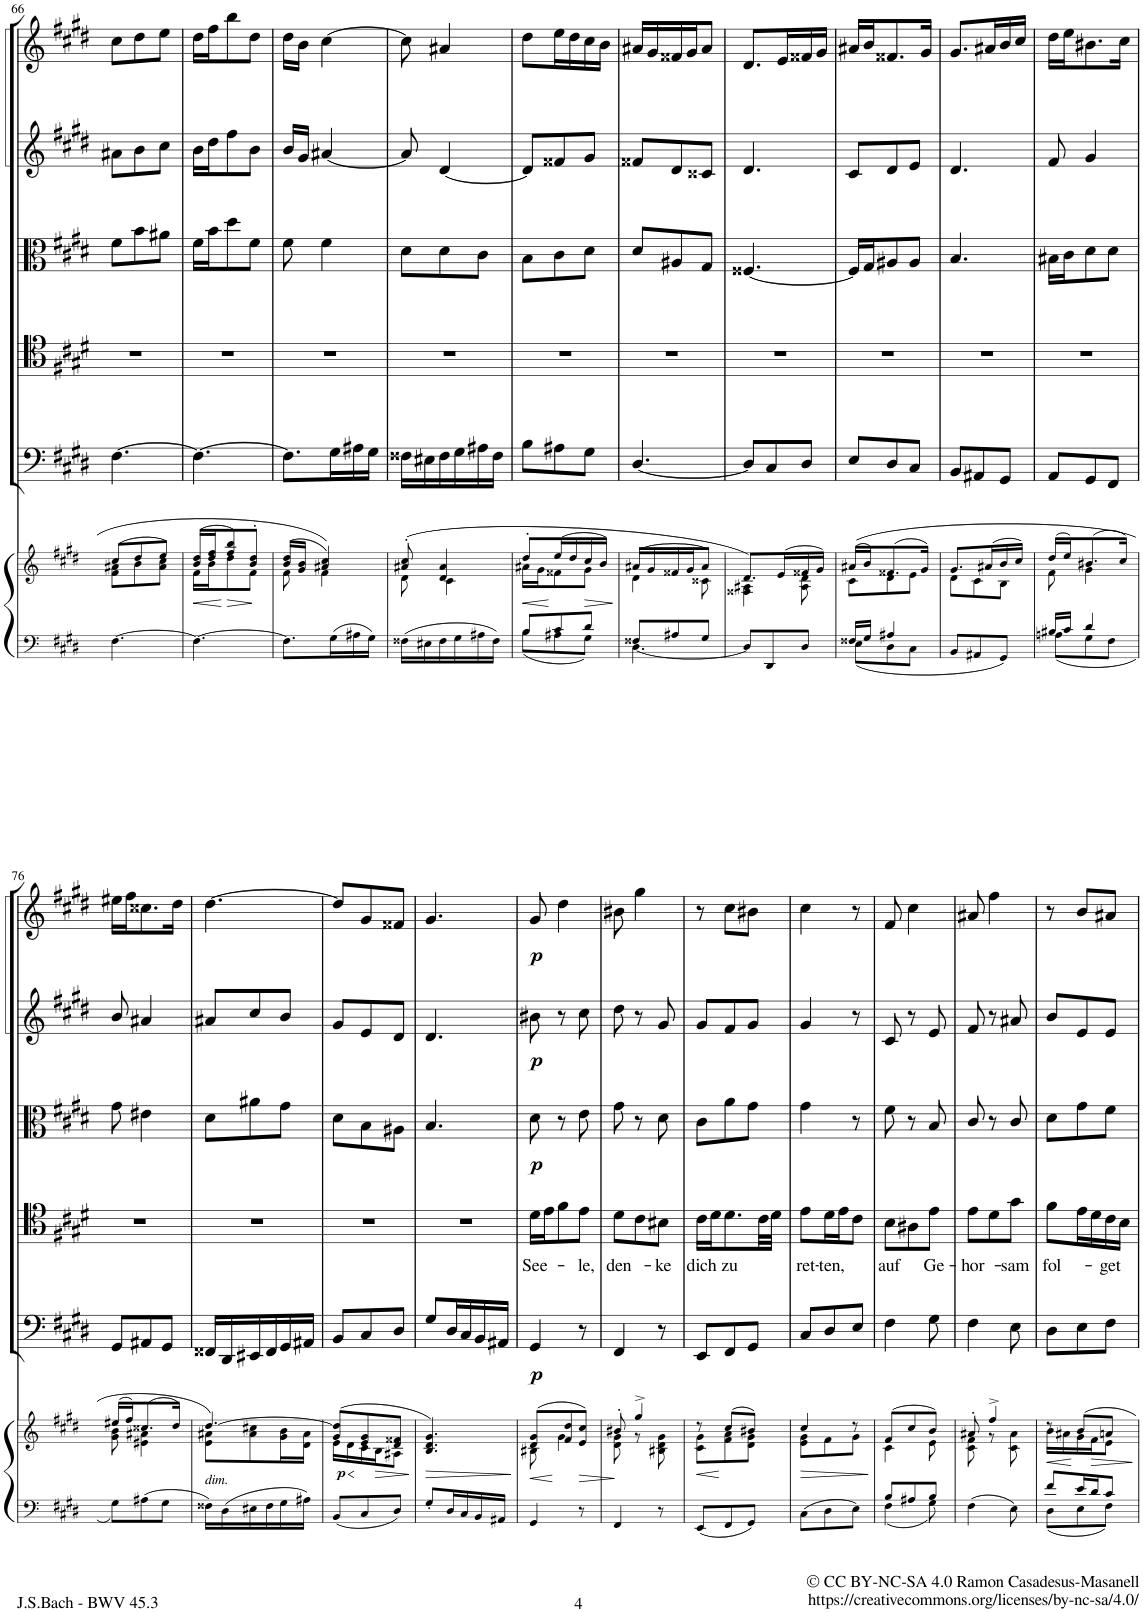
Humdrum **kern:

**kern	**kern	**dynam	**kern	**dynam	**kern	**text	**kern	**dynam	**kern	**dynam	**kern	**dynam
*part6	*part6	*part6	*part5	*part5	*part4	*part4	*part3	*part3	*part2	*part2	*part1	*part1
*staff7	*staff6	*staff6/7	*staff5	*staff5	*staff4	*staff4	*staff3	*staff3	*staff2	*staff2	*staff1	*staff1
*I"Piano reduction	*	*	*I"Continuo	*	*I"Tenore	*	*I"Viola	*	*I"Violino II	*	*I"Violino I	*
*I'Pno	*	*	*	*	*	*	*	*	*	*	*	*
!!LO:PB:g=z
*clefF4	*clefG2	*	*clefF4	*	*clefC4	*	*clefC3	*	*clefG2	*	*clefG2	*
*k[f#c#g#d#]	*k[f#c#g#d#]	*	*k[f#c#g#d#]	*	*k[f#c#g#d#]	*	*k[f#c#g#d#]	*	*k[f#c#g#d#]	*	*k[f#c#g#d#]	*
*M3/8	*M3/8	*	*M3/8	*	*M3/8	*	*M3/8	*	*M3/8	*	*M3/8	*
=66	=66	=66	=66	=66	=66	=66	=66	=66	=66	=66	=66	=66
*	*^	*	*	*	*	*	*	*	*	*	*	*
[4.F#\	(8cc#/L	8f#\ 8a#X\L	.	[4.F#\	.	4.r	.	8f#\L	.	8a#X\L	.	8cc#\L	.
.	8dd#/	8b\	.	.	.	.	.	8b\	.	8b\	.	8dd#\	.
.	8ee/J)	8a#\ 8cc#\J	.	.	.	.	.	8a#X\J	.	8cc#\J	.	8ee\J	.
=67	=67	=67	=67	=67	=67	=67	=67	=67	=67	=67	=67	=67	=67
!	!	!	!LO:HP:b	!	!	!	!	!	!	!	!	!	!
4.F#\_	(16b/ 16dd#/LL	16f#\LL	<	4.F#\_	.	4.r	.	16f#\LL	.	16b\LL	.	16dd#\LL	.
.	16dd#/ 16ff#/J	16b\J	.	.	.	.	.	16b\J	.	16dd#\J	.	16ff#\J	.
!	!	!	!LO:HP:n=1:b	!	!	!	!	!	!	!	!	!	!
.	8ff#/ 8bb/)	8dd#\	[ >	.	.	.	.	8dd#\	.	8ff#\	.	8bb\	.
.	8b/' 8dd#/'J	8f#\J	.	.	.	.	.	8f#\J	.	8b\J	.	8dd#\J	.
*	*v	*v	*	*	*	*	*	*	*	*	*	*	*
.	.	]	.	.	.	.	.	.	.	.	.	.
=68	=68	=68	=68	=68	=68	=68	=68	=68	=68	=68	=68	=68
*	*^	*	*	*	*	*	*	*	*	*	*	*
8.F#\L]	(16b/ 16dd#/LL	8f#\	.	8.F#\L]	.	4.r	.	8f#\	.	16b/LL	.	16dd#\LL	.
.	16g#/ 16b/JJ	.	.	.	.	.	.	.	.	16g#/JJ	.	16b\JJ	.
.	4a#X/ 4cc#/)	4f#\	.	.	.	.	.	4f#\	.	[4a#X/	.	[4cc#\	.
16G#\L	.	.	.	16G#\L	.	.	.	.	.	.	.	.	.
16A#X\	.	.	.	16A#X\	.	.	.	.	.	.	.	.	.
16G#\JJ	.	.	.	16G#\JJ	.	.	.	.	.	.	.	.	.
=69	=69	=69	=69	=69	=69	=69	=69	=69	=69	=69	=69	=69	=69
16F##X\LL	(8a#X/' 8cc#/'	8d#\	.	16F##X\LL	.	4.r	.	8d#\L	.	8a#/]	.	8cc#\]	.
16E#X\	.	.	.	16E#X\	.	.	.	.	.	.	.	.	.
16F##\	4d#/ 4a#/	4c#\	.	16F##\	.	.	.	8d#\	.	[4d#/	.	4a#X/	.
16G#\	.	.	.	16G#\	.	.	.	.	.	.	.	.	.
16A#X\	.	.	.	16A#X\	.	.	.	8c#\J	.	.	.	.	.
16F##\JJ	.	.	.	16F##\JJ	.	.	.	.	.	.	.	.	.
=70	=70	=70	=70	=70	=70	=70	=70	=70	=70	=70	=70	=70	=70
*^	*	*	*	*	*	*	*	*	*	*	*	*	*
!	!	!	!	!LO:HP:b	!	!	!	!	!	!	!	!	!	!
8B/L	8B\L	8dd#'/L	16a#X\LL	<	8B\L	.	4.r	.	8B\L	.	8d#/L]	.	8dd#\L	.
.	.	.	16g#\J	.	.	.	.	.	.	.	.	.	.	.
8c#/	8A#X\	(16ee/L	8f##X\	[	8A#X\	.	.	.	8c#\	.	8f##X/	.	16ee\L	.
.	.	16dd#/	.	.	.	.	.	.	.	.	.	.	16dd#\	.
!	!	!	!	!LO:HP:b	!	!	!	!	!	!	!	!	!	!
8d#/J	8G#\J	16cc#/	8g#\J	>	8G#\J	.	.	.	8d#\J	.	8g#/J	.	16cc#\	.
.	.	16b/JJ)	.	.	.	.	.	.	.	.	.	.	16b\JJ	.
*v	*v	*	*	*	*	*	*	*	*	*	*	*	*	*
*	*v	*v	*	*	*	*	*	*	*	*	*	*	*
.	.	]	.	.	.	.	.	.	.	.	.	.
=71	=71	=71	=71	=71	=71	=71	=71	=71	=71	=71	=71	=71
*^	*^	*	*	*	*	*	*	*	*	*	*	*
8F##X/L	[4.D#\	(16a#X/LL	4d#\	.	[4.D#/	.	4.r	.	8d#/L	.	8f##X/L	.	16a#X/LL	.
.	.	16g#/	.	.	.	.	.	.	.	.	.	.	16g#/	.
8A#X/	.	16f##X/	.	.	.	.	.	.	8A#X/	.	8d#/	.	16f##X/	.
.	.	16g#/J	.	.	.	.	.	.	.	.	.	.	16g#/J	.
8G#/J	.	8a#/J)	8c##X\	.	.	.	.	.	8G#/J	.	8c##X/J	.	8a#/J	.
*v	*v	*	*	*	*	*	*	*	*	*	*	*	*	*
=72	=72	=72	=72	=72	=72	=72	=72	=72	=72	=72	=72	=72	=72
8D#/L]	8.d#/L)	4F##X\ 4A#X\	.	8D#/L]	.	4.r	.	[4.F##X/	.	4.d#/	.	8.d#/L	.
8DD#/	.	.	.	8C#/	.	.	.	.	.	.	.	.	.
.	(16e/L	.	.	.	.	.	.	.	.	.	.	16e/L	.
8D#/J	16f##X/	8A#\ 8d#\	.	8D#/J	.	.	.	.	.	.	.	16f##X/	.
.	16g#/JJ)	.	.	.	.	.	.	.	.	.	.	16g#/JJ	.
=73	=73	=73	=73	=73	=73	=73	=73	=73	=73	=73	=73	=73	=73
*^	*	*	*	*	*	*	*	*	*	*	*	*	*
16F##X/LL	8E\L	((16a#X/LL	8c#\L	.	8E/L	.	4.r	.	16F##/LL]	.	8c#/L	.	16a#X/LL	.
16G#/JJ	.	16b/J)	.	.	.	.	.	.	16G#/J	.	.	.	16b/J	.
4A#X/	8D#\	(8.f##X/	8d#\	.	8D#/	.	.	.	8A#X/	.	8d#/	.	8.f##X/	.
.	8C#\J	.	8e\J	.	8C#/J	.	.	.	8A#/J	.	8e/J	.	.	.
.	.	16g#/Jk)	.	.	.	.	.	.	.	.	.	.	16g#/Jk	.
*v	*v	*	*	*	*	*	*	*	*	*	*	*	*	*
=74	=74	=74	=74	=74	=74	=74	=74	=74	=74	=74	=74	=74	=74
8BB/L	8.g#/L	8d#\L	.	8BB/L	.	4.r	.	4.B/	.	4.d#/	.	8.g#/L	.
8AA#X/	.	8c#\	.	8AA#X/	.	.	.	.	.	.	.	.	.
.	(16a#X/L	.	.	.	.	.	.	.	.	.	.	16a#X/L	.
8GG#/J	16b/	8B\J	.	8GG#/J	.	.	.	.	.	.	.	16b/	.
.	16cc#/JJ)	.	.	.	.	.	.	.	.	.	.	16cc#/JJ	.
=75	=75	=75	=75	=75	=75	=75	=75	=75	=75	=75	=75	=75	=75
*^	*	*	*	*	*	*	*	*	*	*	*	*	*
16B#X/LL	8An\L	(16dd#/LL	8f#\	.	8AA/L	.	4.r	.	16B#X\LL	.	8f#/	.	16dd#\LL	.
16c#/JJ	.	16ee/J)	.	.	.	.	.	.	16c#\J	.	.	.	16ee\J	.
4d#/	8G#\	(8.b#X/	4g#\	.	8GG#/	.	.	.	8d#\	.	4g#/	.	8.b#X\	.
.	8F#\J	.	.	.	8FF#/J	.	.	.	8d#\J	.	.	.	.	.
.	.	16cc#/Jk)	.	.	.	.	.	.	.	.	.	.	16cc#\Jk	.
*v	*v	*	*	*	*	*	*	*	*	*	*	*	*	*
!!LO:LB:g=z
=76	=76	=76	=76	=76	=76	=76	=76	=76	=76	=76	=76	=76	=76
8G#\L	(16ee#X/LL	8g#\ 8b\	.	8GG#/L	.	4.r	.	8g#\	.	8b/	.	16ee#X\LL	.
.	16ff#/J)	.	.	.	.	.	.	.	.	.	.	16ff#\J	.
8A#X\	(8.cc##X/	4e#X\ 4a#X\	.	8AA#X/	.	.	.	4e#X\	.	4a#X/	.	8.cc##X\	.
8G#\J	.	.	.	8GG#/J	.	.	.	.	.	.	.	.	.
.	16dd#/Jk)	.	.	.	.	.	.	.	.	.	.	16dd#\Jk	.
=77	=77	=77	=77	=77	=77	=77	=77	=77	=77	=77	=77	=77	=77
!	!LO:TX:b:i:t=dim.	!	!	!	!	!	!	!	!	!	!	!	!
16F##X\LL	[4.dd#/)	8e\ 8a#X\L	.	16FF##X/LL	.	4.r	.	8d#\L	.	8a#X/L	.	[4.dd#\	.
16D#\	.	.	.	16DD#/	.	.	.	.	.	.	.	.	.
16E#X\	.	8a#\ 8cc#X\	.	16EE#X/	.	.	.	8a#X\	.	8cc#/	.	.	.
16F##\	.	.	.	16FF##/	.	.	.	.	.	.	.	.	.
16G#\	.	16g#\ 16b\L	.	16GG#/	.	.	.	8g#\J	.	8b/J	.	.	.
16A#X\JJ	.	16d#\ 16a#\JJ	.	16AA#X/JJ	.	.	.	.	.	.	.	.	.
=78	=78	=78	=78	=78	=78	=78	=78	=78	=78	=78	=78	=78	=78
!	!	!	!LO:HP:b	!	!	!	!	!	!	!	!	!	!
!	!	!	!LO:DY:n=1:b	!	!	!	!	!	!	!	!	!	!
8BB/L	(8g#/ 8dd#/]L	16e\LL	< p	8BB/L	.	4.r	.	8d#\L	.	8g#/L	.	8dd#/L]	.
.	.	16d#\	.	.	.	.	.	.	.	.	.	.	.
8C#/	8e/ 8g#/	16c#\	[	8C#/	.	.	.	8B\	.	8e/	.	8g#/	.
!	!	!	!LO:HP:b	!	!	!	!	!	!	!	!	!	!
.	.	16B\J	>	.	.	.	.	.	.	.	.	.	.
8D#/J	8d#/ 8f##X/J	8A#X\J	.	8D#/J	.	.	.	8A#X\J	.	8d#/J	.	8f##X/J	.
=79	=79	=79	=79	=79	=79	=79	=79	=79	=79	=79	=79	=79	=79
!	!	!	!LO:HP:b	!	!	!	!	!	!	!	!	!	!
*	*v	*v	*	*	*	*	*	*	*	*	*	*	*
8G#'/L	4.B/ 4.d#/ 4.g#/)	>	8G#/L	.	4.r	.	4.B/	.	4.d#/	.	4.g#/	.
16D#/L	.	.	16D#/L	.	.	.	.	.	.	.	.	.
16C#/	.	.	16C#/	.	.	.	.	.	.	.	.	.
16BB/	.	.	16BB/	.	.	.	.	.	.	.	.	.
16AA#X/JJ	.	.	16AA#X/JJ	.	.	.	.	.	.	.	.	.
.	.	]	.	.	.	.	.	.	.	.	.	.
=80	=80	=80	=80	=80	=80	=80	=80	=80	=80	=80	=80	=80
!	!	!LO:HP:b	!	!LO:DY:b	!	!LO:LY:b	!	!LO:DY:b	!	!LO:DY:b	!	!LO:DY:b
*	*^	*	*	*	*	*	*	*	*	*	*	*
4GG#/	(8d#/ 8g#/L	8B#X\	<	4GG#/	p	16d#\LL	See	8d#\	p	8b#X\	p	8g#/	p
.	.	.	.	.	.	16e\J	.	.	.	.	.	.	.
.	8f#/ 8dd#/	4g#\	]	.	.	8f#\	.	8r	.	8r	.	4dd#\	.
!	!	!	!LO:HP:b	!	!	!	!LO:LY:b	!	!	!	!	!	!
8r	8e/ 8cc#/J)	.	>	8r	.	8e\J	le,	8e\	.	8cc#\	.	.	.
*	*v	*v	*	*	*	*	*	*	*	*	*	*	*
.	.	[	.	.	.	.	.	.	.	.	.	.
=81	=81	=81	=81	=81	=81	=81	=81	=81	=81	=81	=81	=81
*	*^	*	*	*	*	*	*	*	*	*	*	*
!	!	!	!	!	!	!	!LO:LY:b	!	!	!	!	!	!
4FF#/	8b#X'/	8d#\ 8g#\	.	4FF#/	.	8d#\L	den	8g#\	.	8dd#\	.	8b#X\	.
.	4gg#^/	8r	.	.	.	8c#\	.	8r	.	8r	.	4gg#\	.
!	!	!	!	!	!	!	!LO:LY:b	!	!	!	!	!	!
8r	.	8B#X\ 8d#\ 8g#\	.	8r	.	8B#X\J	ke	8d#\	.	8g#/	.	.	.
=82	=82	=82	=82	=82	=82	=82	=82	=82	=82	=82	=82	=82	=82
!	!	!	!LO:HP:b	!	!	!	!LO:LY:b	!	!	!	!	!	!
8EE/L	8r	8c#\ 8g#\L	<	8EE/L	.	16c#\LL	dich	8c#\L	.	8g#/L	.	8r	.
.	.	.	.	.	.	16d#\J	.	.	.	.	.	.	.
!	!	!	!	!	!	!	!LO:LY:b	!	!	!	!	!	!
8FF#/	(8cc#/L	8f#\ 8a\	]	8FF#/	.	8.d#\	zu	8a\	.	8f#/	.	8cc#\L	.
8GG#/J	8b#X/J)	8d#\ 8g#\J	.	8GG#/J	.	.	.	8g#\J	.	8g#/J	.	8b#X\J	.
.	.	.	.	.	.	32c#\LL	.	.	.	.	.	.	.
.	.	.	.	.	.	32d#\JJJ	.	.	.	.	.	.	.
=83	=83	=83	=83	=83	=83	=83	=83	=83	=83	=83	=83	=83	=83
!	!	!	!LO:HP:b	!	!	!	!LO:LY:b	!	!	!	!	!	!
8C#\L	4cc#/	8e\ 8g#\L	>	8C#/L	.	8e\L	ret-	4g#\	.	4g#/	.	4cc#\	.
!	!	!	!	!	!	!	!LO:LY:b	!	!	!	!	!	!
8D#\	.	8f#\	.	8D#/	.	16d#\L	ten,	.	.	.	.	.	.
.	.	.	.	.	.	16e\J	.	.	.	.	.	.	.
8E\J	8r	8g#\J	.	8E/J	.	8c#\J	.	8r	.	8r	.	8r	.
*	*v	*v	*	*	*	*	*	*	*	*	*	*	*
.	.	[	.	.	.	.	.	.	.	.	.	.
=84	=84	=84	=84	=84	=84	=84	=84	=84	=84	=84	=84	=84
*^	*^	*	*	*	*	*	*	*	*	*	*	*
!	!	!	!	!	!	!	!	!LO:LY:b	!	!	!	!	!	!
8B/L	4F#\	(8f#/L	4c#\	.	4F#\	.	8B\L	auf	8f#\	.	8c#/	.	8f#/	.
8A#X/	.	8cc#/	.	.	.	.	8A#X\	.	8r	.	8r	.	4cc#\	.
!	!	!	!	!	!	!	!	!LO:LY:b	!	!	!	!	!	!
8B/J	8G#\	8b/J)	8e\	.	8G#\	.	8e\J	Ge-	8B/	.	8e/	.	.	.
=85	=85	=85	=85	=85	=85	=85	=85	=85	=85	=85	=85	=85	=85	=85
!	!	!	!	!	!	!	!	!LO:LY:b	!	!	!	!	!	!
*v	*v	*	*	*	*	*	*	*	*	*	*	*	*	*
4F#\	8a#X'/	8c#\ 8f#\	.	4F#\	.	8e\L	hor	8c#/	.	8f#/	.	8a#X/	.
.	4ff#^/	8r	.	.	.	8d#\	.	8r	.	8r	.	4ff#\	.
!	!	!	!	!	!	!	!LO:LY:b	!	!	!	!	!	!
8E\	.	8c#\ 8a#\	.	8E\	.	8g#\J	sam	8c#/	.	8a#X/	.	.	.
=86	=86	=86	=86	=86	=86	=86	=86	=86	=86	=86	=86	=86	=86
*^	*	*	*	*	*	*	*	*	*	*	*	*	*
!	!	!	!	!LO:HP:b	!	!	!	!LO:LY:b	!	!	!	!	!	!
8f#/L	8D#\L	8r	16b\LL	<	8D#\L	.	8f#\L	fol	8d#\L	.	8b/L	.	8r	.
.	.	.	16a#X\	.	.	.	.	.	.	.	.	.	.	.
16e/L	8E\	8b/L	16g#\	]	8E\	.	16e\L	.	8g#\	.	8e/	.	8b/L	.
16d#/J	.	.	16f#\J	.	.	.	16d#\	.	.	.	.	.	.	.
!	!	!	!	!	!	!	!	!LO:LY:b	!	!	!	!	!	!
8c#/J	8F#\J	8an/J	8e\J	.	8F#\J	.	16c#\	get	8f#\J	.	8e/J	.	8a#X/J	.
.	.	.	.	.	.	.	16B\JJ	.	.	.	.	.	.	.
*v	*v	*	*	*	*	*	*	*	*	*	*	*	*	*
*	*v	*v	*	*	*	*	*	*	*	*	*	*	*
.	.	[	.	.	.	.	.	.	.	.	.	.
=	=	=	=	=	=	=	=	=	=	=	=	=
*-	*-	*-	*-	*-	*-	*-	*-	*-	*-	*-	*-	*-
